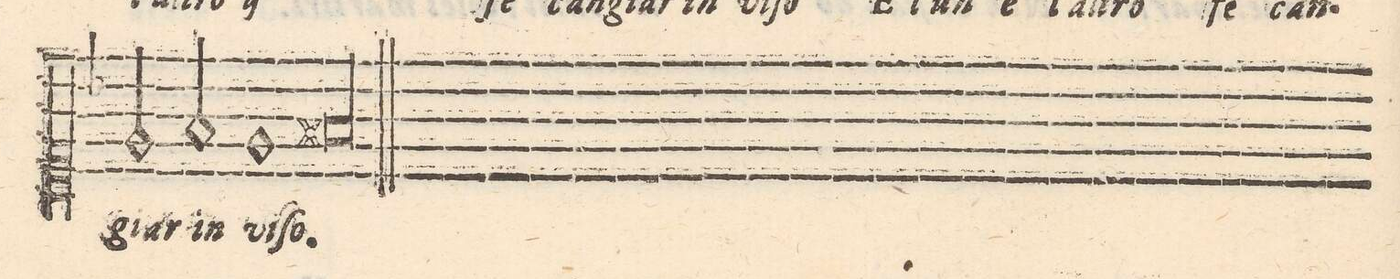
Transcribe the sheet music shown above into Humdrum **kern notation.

**kern	**text
*I"QVINTO	*
*clefC1	*
*k[b-]	*
*met(C)	*
*M2/1	*
2e/	-giar
2f/	in
1e	vi-
=31-	=31-
0f#Xl	-ſo.
==	==
*-	*-
